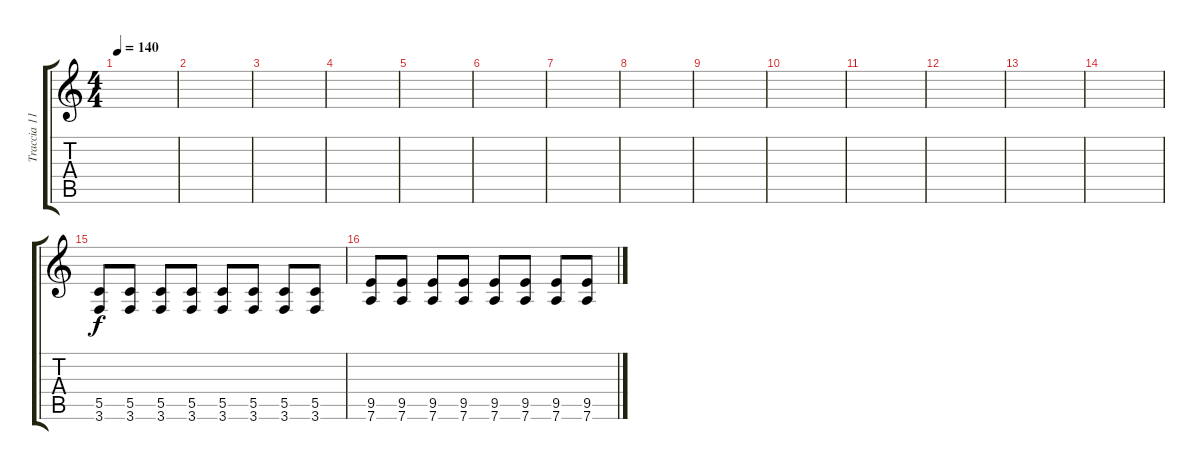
\track ("Traccia 11" "Traccia 11") {instrument overdrivenguitar}
\staff {score tabs}
\tuning (D4 A3 F3 C3 G2 D2) {hide}
\ts (4 4)
\tempo 140
\clef g2
\ks c
|
|
|
|
|
|
|
|
|
|
|
|
|
|
(5.5 3.6).8{dy f} (5.5 3.6).8 (5.5 3.6).8 (5.5 3.6).8 (5.5 3.6).8 (5.5 3.6).8 (5.5 3.6).8 (5.5 3.6).8 |
(9.5 7.6).8 (9.5 7.6).8 (9.5 7.6).8 (9.5 7.6).8 (9.5 7.6).8 (9.5 7.6).8 (9.5 7.6).8 (9.5 7.6).8
